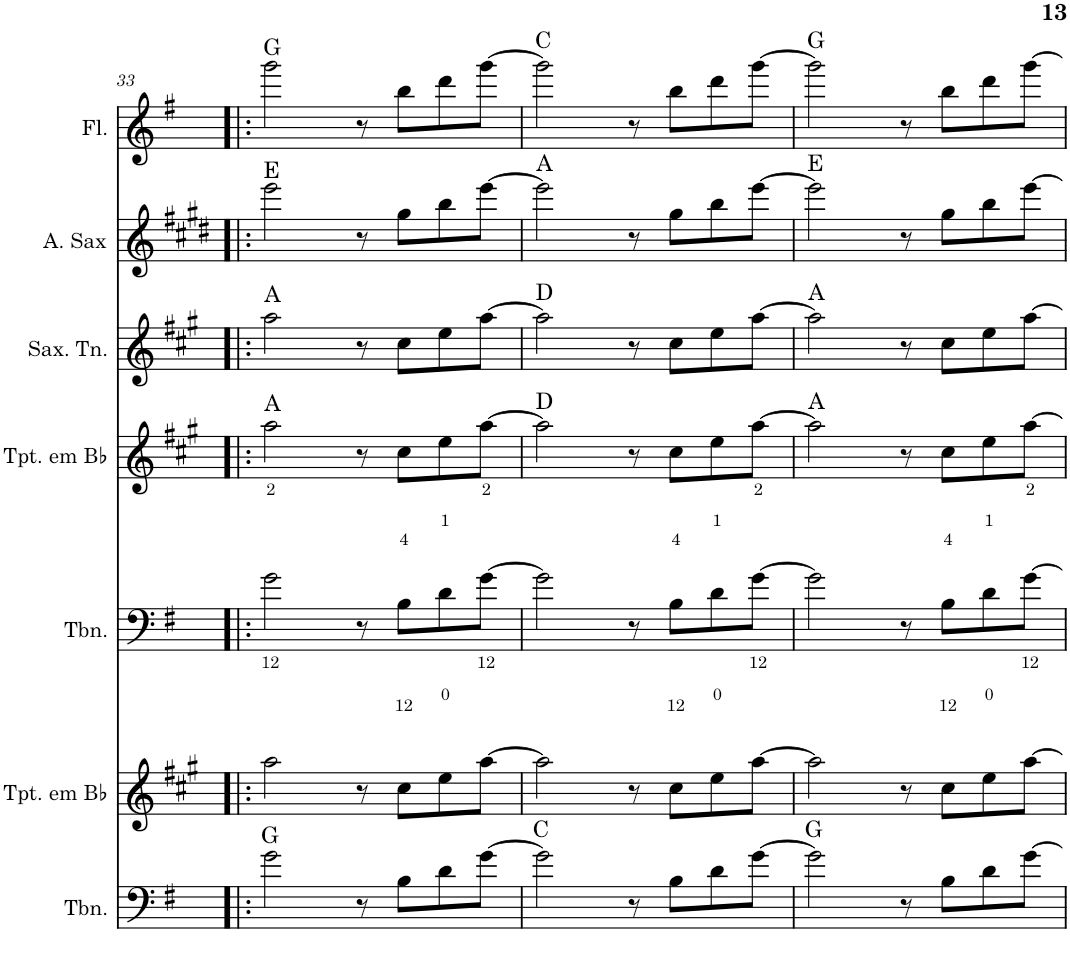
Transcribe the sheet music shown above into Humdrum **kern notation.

**kern	**harte	**kern	**kern	**kern	**harte	**kern	**harte	**kern	**harte	**kern	**harte
*part7	*part7	*part6	*part5	*part4	*part4	*part3	*part3	*part2	*part2	*part1	*part1
*staff7	*	*staff6	*staff5	*staff4	*	*staff3	*	*staff2	*	*staff1	*
*I"Trombone	*	*I"Trompete em Bb	*I"Trombone	*I"Trompete em Bb	*	*I"Saxofone Tenor	*	*I"Saxofone Alto	*	*I"Flauta Transversal	*
*I'Tbn.	*	*I'Tpt. em Bb	*I'Tbn.	*I'Tpt. em Bb	*	*I'Sax. Tn.	*	*	*	*I'Fl.	*
!!LO:PB:g=z
*clefF4	*	*clefG2	*clefF4	*clefG2	*	*clefG2	*	*clefG2	*	*clefG2	*
*	*	*Trd1c2	*	*Trd1c2	*	*Trd8c14	*	*Trd5c9	*	*	*
*k[f#]	*	*k[f#c#g#]	*k[f#]	*k[f#c#g#]	*	*k[f#c#g#]	*	*k[f#c#g#d#]	*	*k[f#]	*
*G:	*	*A:	*G:	*A:	*	*A:	*	*E:	*	*G:	*
*M4/4	*	*M4/4	*M4/4	*M4/4	*	*M4/4	*	*M4/4	*	*M4/4	*
=33!|:	=33!|:	=33!|:	=33!|:	=33!|:	=33!|:	=33!|:	=33!|:	=33!|:	=33!|:	=33!|:	=33!|:
2g\	G:maj	2aa\	2g\	2aa\	A:maj	2aa\	A:maj	2eee\	E:maj	2ggg\	G:maj
8r	.	8r	8r	8r	.	8r	.	8r	.	8r	.
8B\L	.	8cc#\L	8B\L	8cc#\L	.	8cc#\L	.	8gg#\L	.	8bb\L	.
8d\	.	8ee\	8d\	8ee\	.	8ee\	.	8bb\	.	8ddd\	.
[8g\J	.	[8aa\J	[8g\J	[8aa\J	.	[8aa\J	.	[8eee\J	.	[8ggg\J	.
=34	=34	=34	=34	=34	=34	=34	=34	=34	=34	=34	=34
2g\]	C:maj	2aa\]	2g\]	2aa\]	D:maj	2aa\]	D:maj	2eee\]	A:maj	2ggg\]	C:maj
8r	.	8r	8r	8r	.	8r	.	8r	.	8r	.
8B\L	.	8cc#\L	8B\L	8cc#\L	.	8cc#\L	.	8gg#\L	.	8bb\L	.
8d\	.	8ee\	8d\	8ee\	.	8ee\	.	8bb\	.	8ddd\	.
[8g\J	.	[8aa\J	[8g\J	[8aa\J	.	[8aa\J	.	[8eee\J	.	[8ggg\J	.
=35	=35	=35	=35	=35	=35	=35	=35	=35	=35	=35	=35
2g\]	G:maj	2aa\]	2g\]	2aa\]	A:maj	2aa\]	A:maj	2eee\]	E:maj	2ggg\]	G:maj
8r	.	8r	8r	8r	.	8r	.	8r	.	8r	.
8B\L	.	8cc#\L	8B\L	8cc#\L	.	8cc#\L	.	8gg#\L	.	8bb\L	.
8d\	.	8ee\	8d\	8ee\	.	8ee\	.	8bb\	.	8ddd\	.
[8g\J	.	[8aa\J	[8g\J	[8aa\J	.	[8aa\J	.	[8eee\J	.	[8ggg\J	.
=	=	=	=	=	=	=	=	=	=	=	=
*-	*-	*-	*-	*-	*-	*-	*-	*-	*-	*-	*-
